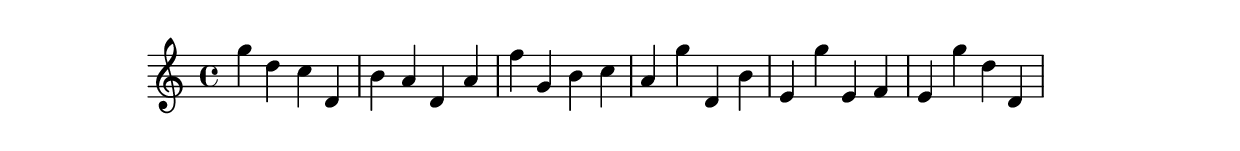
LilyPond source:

%% Do not edit this file; it is auto-generated from LSR http://lsr.dsi.unimi.it
%% This file is in the public domain.
\version "2.12.3"

\header {
  lsrtags = "pitches"

  texidoces = "
Este fragmento de código basado en Scheme genera
24 notas aleatorias (o tantas como se necesiten), basándose en la
hora actual (o en cualquier número pseudo-aleatorio que se
especifique en su lugar, para obtener las mismas notas aleatorias
cada vez): es decir, para obtener distintos patrones de notas,
sólo tiene que modificar este número.

"
  doctitlees = "Generación de notas aleatorias"

  texidoc = "
This Scheme-based snippet generates 24 random notes (or as many as
required), based on the current time (or any randomish number specified
instead, in order to obtain the same random notes each time): i.e., to
get different random note patterns, just change this number.

"
  doctitle = "Generating random notes"
} % begin verbatim

\score {
  {
    #(let ((random-state (seed->random-state (current-time))))
       (ly:export
        (make-sequential-music
         (map (lambda (x)
                (let ((idx (random 12 random-state)))
                  (make-event-chord
                   (list
                    (make-music 'NoteEvent
                                'duration (ly:make-duration 2 0 1 1)
                                'pitch (ly:make-pitch
                                        (quotient idx 7)
                                        (remainder idx 7)
                                        0))))))
              (make-list 24)))))
  }
}
